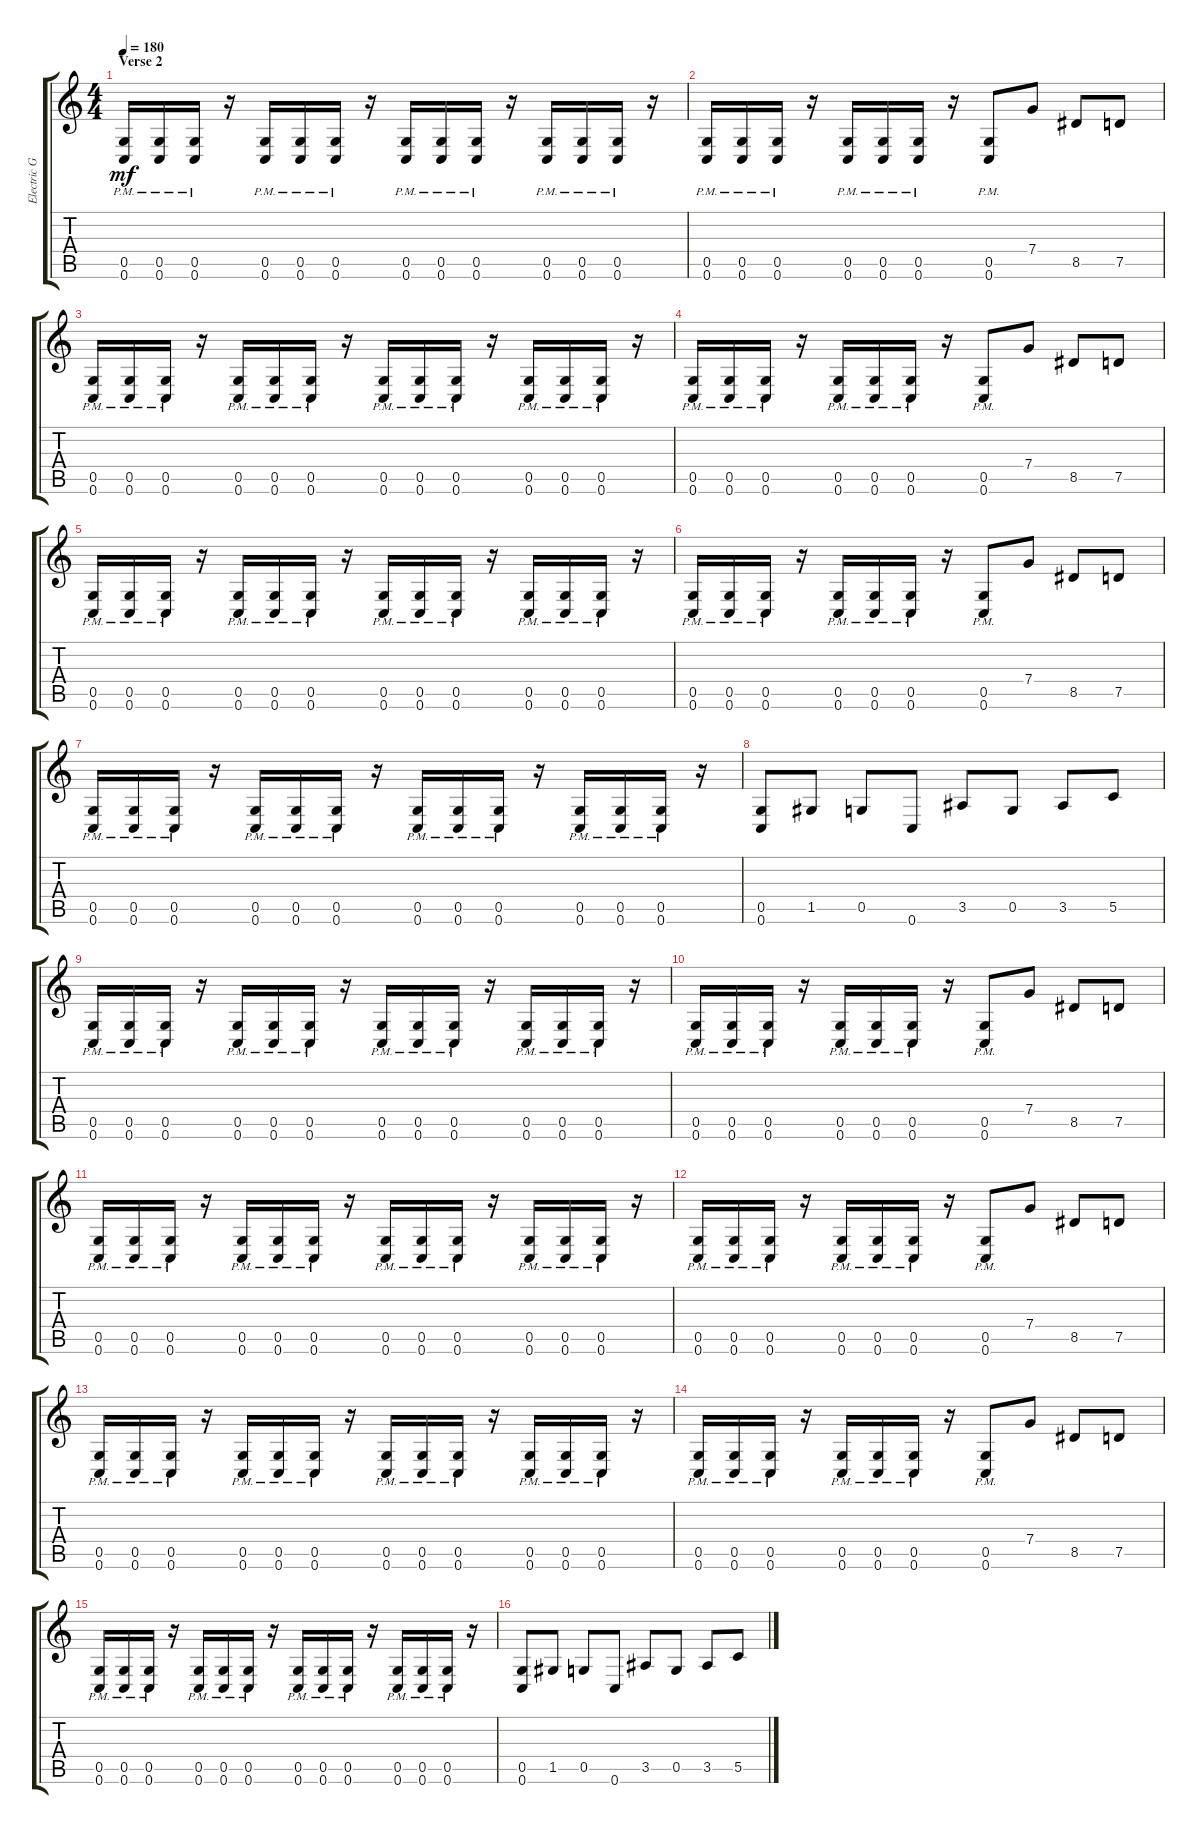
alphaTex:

\track ("Electric Guitar" "Electric G") {instrument distortionguitar}
\staff {score tabs}
\tuning (D4 A3 F3 C3 G2 C2) {hide}
\ts (4 4)
\section ("" "Verse 2")
\tempo 180
\clef g2
\ks c
(0.5{pm} 0.6{pm}).16{dy mf} (0.5{pm} 0.6{pm}).16 (0.5{pm} 0.6{pm}).16 r.16 (0.5{pm} 0.6{pm}).16 (0.5{pm} 0.6{pm}).16 (0.5{pm} 0.6{pm}).16 r.16 (0.5{pm} 0.6{pm}).16 (0.5{pm} 0.6{pm}).16 (0.5{pm} 0.6{pm}).16 r.16 (0.5{pm} 0.6{pm}).16 (0.5{pm} 0.6{pm}).16 (0.5{pm} 0.6{pm}).16 r.16 |
(0.5{pm} 0.6{pm}).16 (0.5{pm} 0.6{pm}).16 (0.5{pm} 0.6{pm}).16 r.16 (0.5{pm} 0.6{pm}).16 (0.5{pm} 0.6{pm}).16 (0.5{pm} 0.6{pm}).16 r.16 (0.5{pm} 0.6{pm}).8 7.4.8 8.5.8 7.5.8 |
(0.5{pm} 0.6{pm}).16 (0.5{pm} 0.6{pm}).16 (0.5{pm} 0.6{pm}).16 r.16 (0.5{pm} 0.6{pm}).16 (0.5{pm} 0.6{pm}).16 (0.5{pm} 0.6{pm}).16 r.16 (0.5{pm} 0.6{pm}).16 (0.5{pm} 0.6{pm}).16 (0.5{pm} 0.6{pm}).16 r.16 (0.5{pm} 0.6{pm}).16 (0.5{pm} 0.6{pm}).16 (0.5{pm} 0.6{pm}).16 r.16 |
(0.5{pm} 0.6{pm}).16 (0.5{pm} 0.6{pm}).16 (0.5{pm} 0.6{pm}).16 r.16 (0.5{pm} 0.6{pm}).16 (0.5{pm} 0.6{pm}).16 (0.5{pm} 0.6{pm}).16 r.16 (0.5{pm} 0.6{pm}).8 7.4.8 8.5.8 7.5.8 |
(0.5{pm} 0.6{pm}).16 (0.5{pm} 0.6{pm}).16 (0.5{pm} 0.6{pm}).16 r.16 (0.5{pm} 0.6{pm}).16 (0.5{pm} 0.6{pm}).16 (0.5{pm} 0.6{pm}).16 r.16 (0.5{pm} 0.6{pm}).16 (0.5{pm} 0.6{pm}).16 (0.5{pm} 0.6{pm}).16 r.16 (0.5{pm} 0.6{pm}).16 (0.5{pm} 0.6{pm}).16 (0.5{pm} 0.6{pm}).16 r.16 |
(0.5{pm} 0.6{pm}).16 (0.5{pm} 0.6{pm}).16 (0.5{pm} 0.6{pm}).16 r.16 (0.5{pm} 0.6{pm}).16 (0.5{pm} 0.6{pm}).16 (0.5{pm} 0.6{pm}).16 r.16 (0.5{pm} 0.6{pm}).8 7.4.8 8.5.8 7.5.8 |
(0.5{pm} 0.6{pm}).16 (0.5{pm} 0.6{pm}).16 (0.5{pm} 0.6{pm}).16 r.16 (0.5{pm} 0.6{pm}).16 (0.5{pm} 0.6{pm}).16 (0.5{pm} 0.6{pm}).16 r.16 (0.5{pm} 0.6{pm}).16 (0.5{pm} 0.6{pm}).16 (0.5{pm} 0.6{pm}).16 r.16 (0.5{pm} 0.6{pm}).16 (0.5{pm} 0.6{pm}).16 (0.5{pm} 0.6{pm}).16 r.16 |
(0.5 0.6).8 1.5.8 0.5.8 0.6.8 3.5.8 0.5.8 3.5.8 5.5.8 |
(0.5{pm} 0.6{pm}).16 (0.5{pm} 0.6{pm}).16 (0.5{pm} 0.6{pm}).16 r.16 (0.5{pm} 0.6{pm}).16 (0.5{pm} 0.6{pm}).16 (0.5{pm} 0.6{pm}).16 r.16 (0.5{pm} 0.6{pm}).16 (0.5{pm} 0.6{pm}).16 (0.5{pm} 0.6{pm}).16 r.16 (0.5{pm} 0.6{pm}).16 (0.5{pm} 0.6{pm}).16 (0.5{pm} 0.6{pm}).16 r.16 |
(0.5{pm} 0.6{pm}).16 (0.5{pm} 0.6{pm}).16 (0.5{pm} 0.6{pm}).16 r.16 (0.5{pm} 0.6{pm}).16 (0.5{pm} 0.6{pm}).16 (0.5{pm} 0.6{pm}).16 r.16 (0.5{pm} 0.6{pm}).8 7.4.8 8.5.8 7.5.8 |
(0.5{pm} 0.6{pm}).16 (0.5{pm} 0.6{pm}).16 (0.5{pm} 0.6{pm}).16 r.16 (0.5{pm} 0.6{pm}).16 (0.5{pm} 0.6{pm}).16 (0.5{pm} 0.6{pm}).16 r.16 (0.5{pm} 0.6{pm}).16 (0.5{pm} 0.6{pm}).16 (0.5{pm} 0.6{pm}).16 r.16 (0.5{pm} 0.6{pm}).16 (0.5{pm} 0.6{pm}).16 (0.5{pm} 0.6{pm}).16 r.16 |
(0.5{pm} 0.6{pm}).16 (0.5{pm} 0.6{pm}).16 (0.5{pm} 0.6{pm}).16 r.16 (0.5{pm} 0.6{pm}).16 (0.5{pm} 0.6{pm}).16 (0.5{pm} 0.6{pm}).16 r.16 (0.5{pm} 0.6{pm}).8 7.4.8 8.5.8 7.5.8 |
(0.5{pm} 0.6{pm}).16 (0.5{pm} 0.6{pm}).16 (0.5{pm} 0.6{pm}).16 r.16 (0.5{pm} 0.6{pm}).16 (0.5{pm} 0.6{pm}).16 (0.5{pm} 0.6{pm}).16 r.16 (0.5{pm} 0.6{pm}).16 (0.5{pm} 0.6{pm}).16 (0.5{pm} 0.6{pm}).16 r.16 (0.5{pm} 0.6{pm}).16 (0.5{pm} 0.6{pm}).16 (0.5{pm} 0.6{pm}).16 r.16 |
(0.5{pm} 0.6{pm}).16 (0.5{pm} 0.6{pm}).16 (0.5{pm} 0.6{pm}).16 r.16 (0.5{pm} 0.6{pm}).16 (0.5{pm} 0.6{pm}).16 (0.5{pm} 0.6{pm}).16 r.16 (0.5{pm} 0.6{pm}).8 7.4.8 8.5.8 7.5.8 |
(0.5{pm} 0.6{pm}).16 (0.5{pm} 0.6{pm}).16 (0.5{pm} 0.6{pm}).16 r.16 (0.5{pm} 0.6{pm}).16 (0.5{pm} 0.6{pm}).16 (0.5{pm} 0.6{pm}).16 r.16 (0.5{pm} 0.6{pm}).16 (0.5{pm} 0.6{pm}).16 (0.5{pm} 0.6{pm}).16 r.16 (0.5{pm} 0.6{pm}).16 (0.5{pm} 0.6{pm}).16 (0.5{pm} 0.6{pm}).16 r.16 |
(0.5 0.6).8 1.5.8 0.5.8 0.6.8 3.5.8 0.5.8 3.5.8 5.5.8
